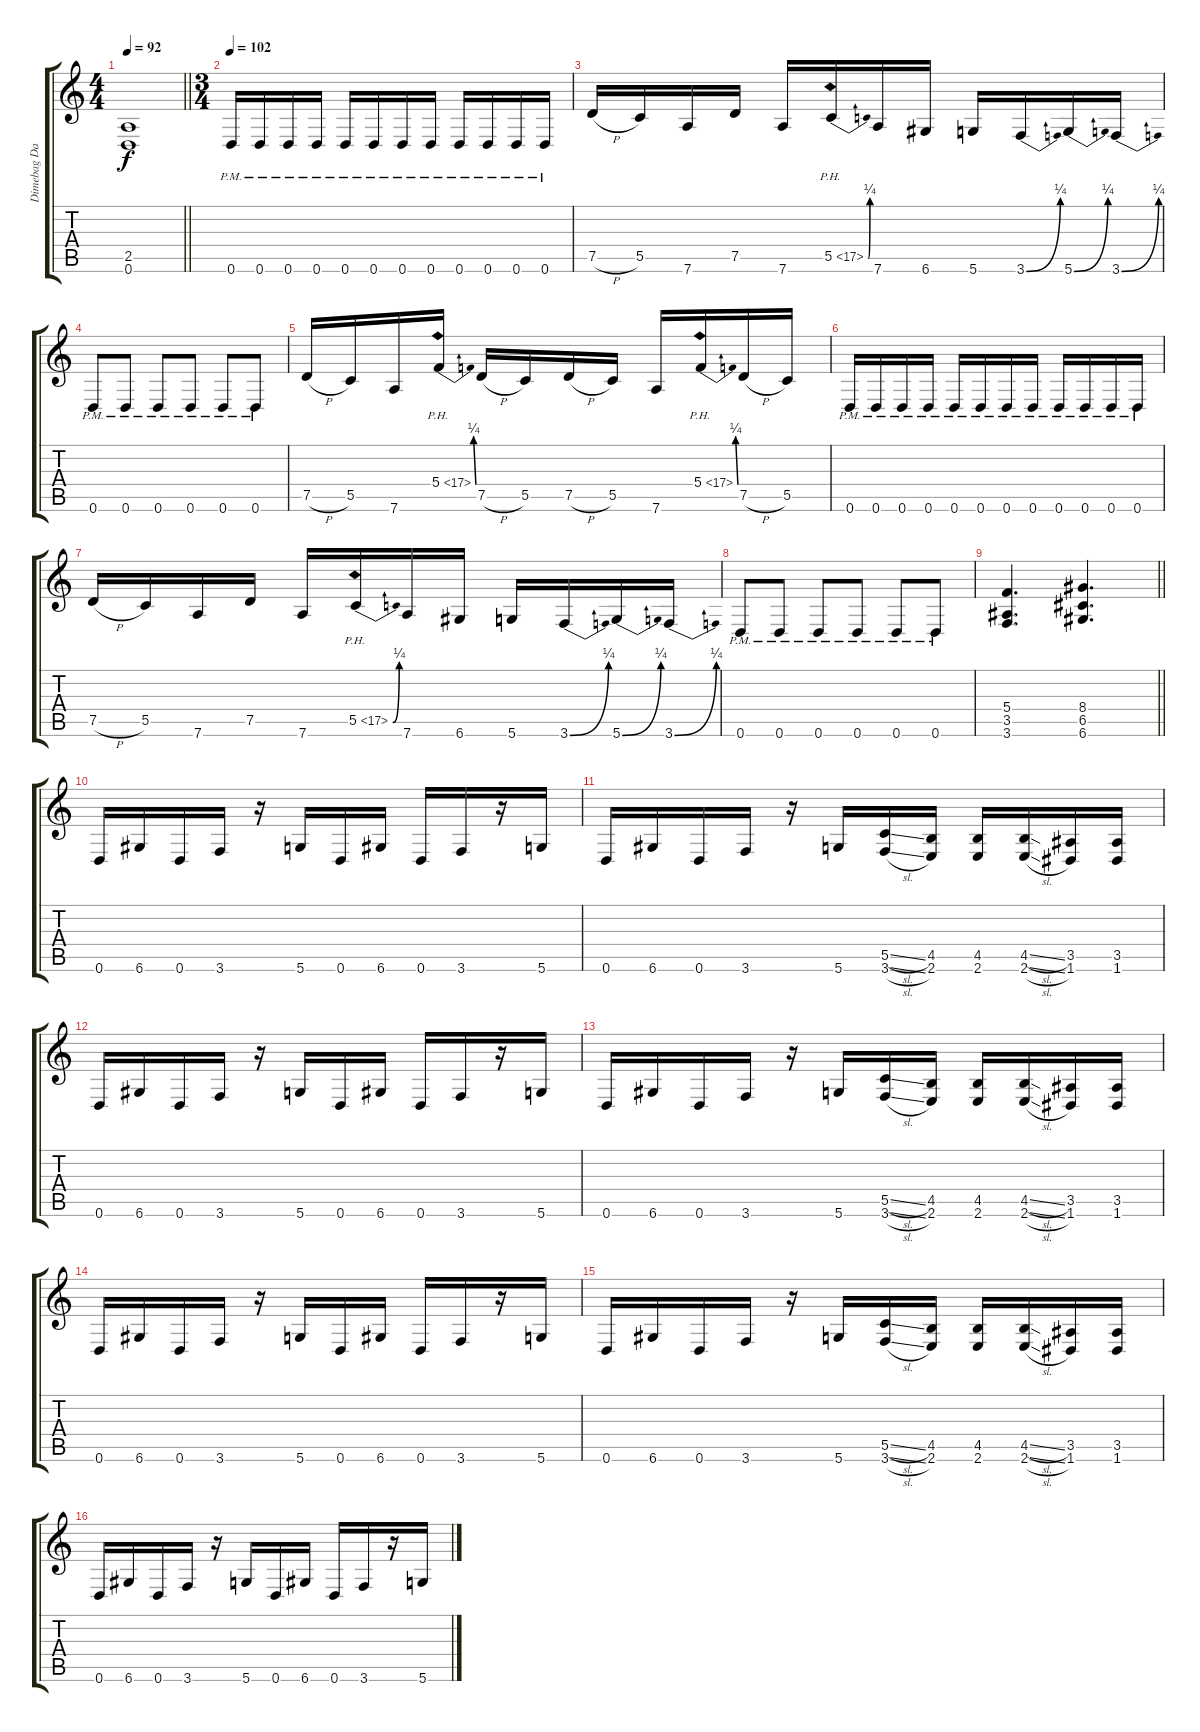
\track ("Dimebag Darrell Rhythm" "Dimebag Da") {instrument distortionguitar}
\staff {score tabs}
\tuning (D4 A3 F3 C3 G2 D2) {hide}
\ts (4 4)
\tempo 92
\clef g2
\barLineRight lightlight
\ks c
(2.5 0.6).1{dy f} |
\ts (3 4)
\section ("" "")
\tempo 102
0.6{pm}.16 0.6{pm}.16 0.6{pm}.16 0.6{pm}.16 0.6{pm}.16 0.6{pm}.16 0.6{pm}.16 0.6{pm}.16 0.6{pm}.16 0.6{pm}.16 0.6{pm}.16 0.6{pm}.16 |
7.5{h}.16 5.5.16 7.6.16 7.5.16 7.6.16 5.5{be (bend 0 0 60 1) ph 12}.16 7.6.16 6.6.16 5.6.16 3.6{be (bend 0 0 60 1)}.16 5.6{be (bend 0 0 60 1)}.16 3.6{be (bend 0 0 60 1)}.16 |
0.6{pm}.8 0.6{pm}.8 0.6{pm}.8 0.6{pm}.8 0.6{pm}.8 0.6{pm}.8 |
7.5{h}.16 5.5.16 7.6.16 5.4{be (bend 0 0 60 1) ph 12}.16 7.5{h}.16 5.5.16 7.5{h}.16 5.5.16 7.6.16 5.4{be (bend 0 0 60 1) ph 12}.16 7.5{h}.16 5.5.16 |
0.6{pm}.16 0.6{pm}.16 0.6{pm}.16 0.6{pm}.16 0.6{pm}.16 0.6{pm}.16 0.6{pm}.16 0.6{pm}.16 0.6{pm}.16 0.6{pm}.16 0.6{pm}.16 0.6{pm}.16 |
7.5{h}.16 5.5.16 7.6.16 7.5.16 7.6.16 5.5{be (bend 0 0 60 1) ph 12}.16 7.6.16 6.6.16 5.6.16 3.6{be (bend 0 0 60 1)}.16 5.6{be (bend 0 0 60 1)}.16 3.6{be (bend 0 0 60 1)}.16 |
0.6{pm}.8 0.6{pm}.8 0.6{pm}.8 0.6{pm}.8 0.6{pm}.8 0.6{pm}.8 |
\barLineRight lightlight
(5.4 3.5 3.6).4{d} (8.4 6.5 6.6).4{d} |
\section ("" "")
0.6.16 6.6.16 0.6.16 3.6.16 r.16 5.6.16 0.6.16 6.6.16 0.6.16 3.6.16 r.16 5.6.16 |
0.6.16 6.6.16 0.6.16 3.6.16 r.16 5.6.16 (5.5{sl} 3.6{sl}).16 (4.5 2.6).16 (4.5 2.6).16 (4.5{sl} 2.6{sl}).16 (3.5 1.6).16 (3.5 1.6).16 |
0.6.16 6.6.16 0.6.16 3.6.16 r.16 5.6.16 0.6.16 6.6.16 0.6.16 3.6.16 r.16 5.6.16 |
0.6.16 6.6.16 0.6.16 3.6.16 r.16 5.6.16 (5.5{sl} 3.6{sl}).16 (4.5 2.6).16 (4.5 2.6).16 (4.5{sl} 2.6{sl}).16 (3.5 1.6).16 (3.5 1.6).16 |
0.6.16 6.6.16 0.6.16 3.6.16 r.16 5.6.16 0.6.16 6.6.16 0.6.16 3.6.16 r.16 5.6.16 |
0.6.16 6.6.16 0.6.16 3.6.16 r.16 5.6.16 (5.5{sl} 3.6{sl}).16 (4.5 2.6).16 (4.5 2.6).16 (4.5{sl} 2.6{sl}).16 (3.5 1.6).16 (3.5 1.6).16 |
0.6.16 6.6.16 0.6.16 3.6.16 r.16 5.6.16 0.6.16 6.6.16 0.6.16 3.6.16 r.16 5.6.16
